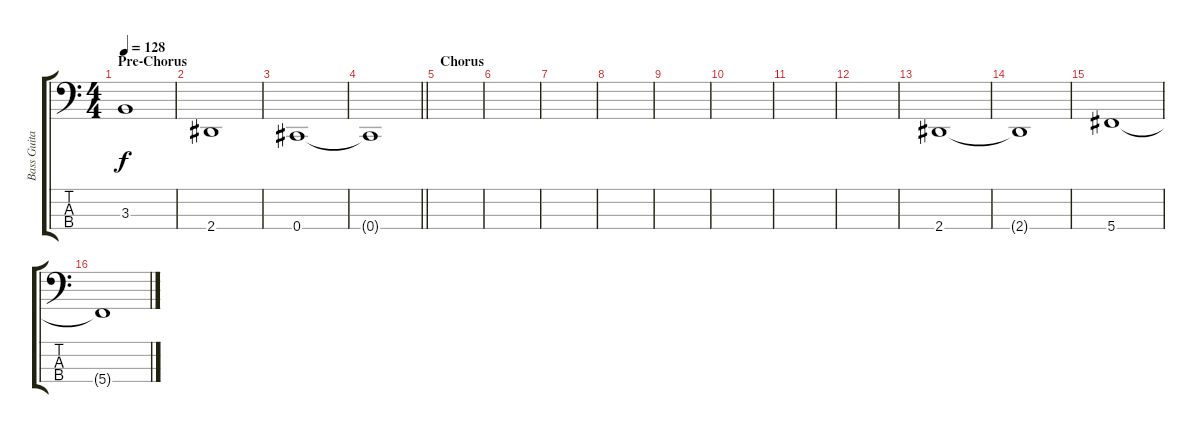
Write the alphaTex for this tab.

\track ("Bass Guitar" "Bass Guita") {instrument electricbassfinger}
\staff {score tabs}
\tuning (Gb2 Db2 Ab1 Db1) {hide}
\ts (4 4)
\section ("" "Pre-Chorus")
\tempo 128
\clef f4
\ks c
3.3.1{dy f} |
2.4.1 |
0.4.1 |
\barLineRight lightlight
0.4{t}.1 |
\section ("" "Chorus")
|
|
|
|
|
|
|
|
2.4.1 |
2.4{t}.1 |
5.4.1 |
5.4{t}.1
